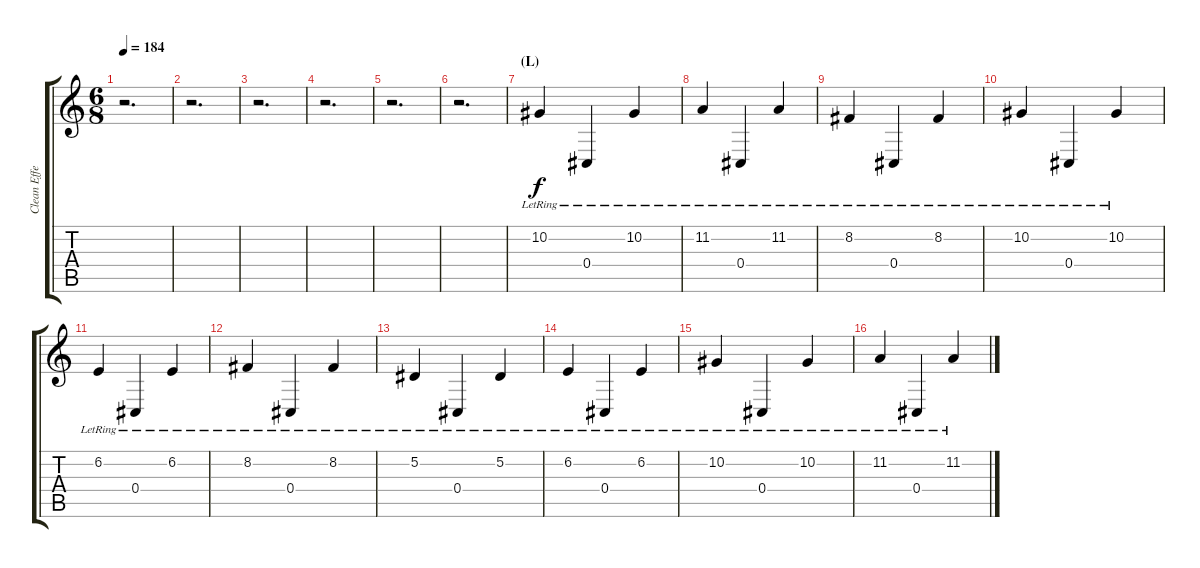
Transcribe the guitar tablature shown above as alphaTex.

\track ("Clean Effect" "Clean Effe") {instrument pad1newage}
\staff {score tabs}
\tuning (Eb4 Bb3 Gb3 Db3 Ab2 Db2) {hide}
\ts (6 8)
\tempo 184
\clef g2
\ks c
r.2{d dy f} |
r.2{d} |
r.2{d} |
r.2{d} |
r.2{d} |
r.2{d} |
\section ("" "(L)")
10.2{lr}.4 0.4{lr}.4 10.2{lr}.4 |
11.2{lr}.4 0.4{lr}.4 11.2{lr}.4 |
8.2{lr}.4 0.4{lr}.4 8.2{lr}.4 |
10.2{lr}.4 0.4{lr}.4 10.2{lr}.4 |
6.2{lr}.4 0.4{lr}.4 6.2{lr}.4 |
8.2{lr}.4 0.4{lr}.4 8.2{lr}.4 |
5.2{lr}.4 0.4{lr}.4 5.2{lr}.4 |
6.2{lr}.4 0.4{lr}.4 6.2{lr}.4 |
10.2{lr}.4 0.4{lr}.4 10.2{lr}.4 |
11.2{lr}.4 0.4{lr}.4 11.2{lr}.4
